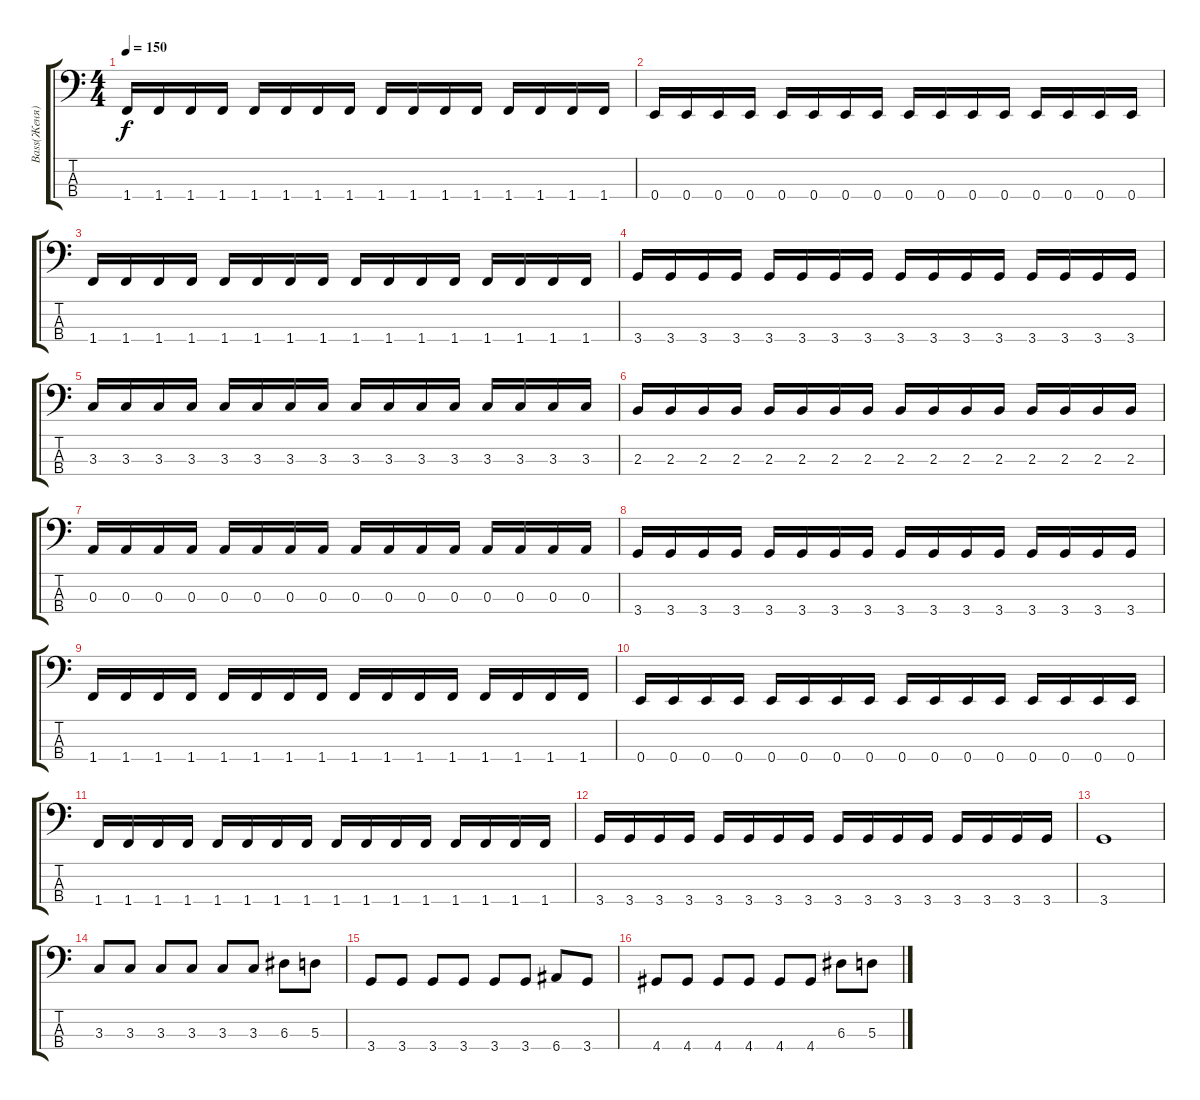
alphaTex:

\track ("Bass(Женя)" "Bass(Женя)") {instrument electricbassfinger}
\staff {score tabs}
\tuning (G2 D2 A1 E1) {hide}
\ts (4 4)
\tempo 150
\clef f4
\ks c
1.4.16{dy f} 1.4.16 1.4.16 1.4.16 1.4.16 1.4.16 1.4.16 1.4.16 1.4.16 1.4.16 1.4.16 1.4.16 1.4.16 1.4.16 1.4.16 1.4.16 |
0.4.16 0.4.16 0.4.16 0.4.16 0.4.16 0.4.16 0.4.16 0.4.16 0.4.16 0.4.16 0.4.16 0.4.16 0.4.16 0.4.16 0.4.16 0.4.16 |
1.4.16 1.4.16 1.4.16 1.4.16 1.4.16 1.4.16 1.4.16 1.4.16 1.4.16 1.4.16 1.4.16 1.4.16 1.4.16 1.4.16 1.4.16 1.4.16 |
3.4.16 3.4.16 3.4.16 3.4.16 3.4.16 3.4.16 3.4.16 3.4.16 3.4.16 3.4.16 3.4.16 3.4.16 3.4.16 3.4.16 3.4.16 3.4.16 |
3.3.16 3.3.16 3.3.16 3.3.16 3.3.16 3.3.16 3.3.16 3.3.16 3.3.16 3.3.16 3.3.16 3.3.16 3.3.16 3.3.16 3.3.16 3.3.16 |
2.3.16 2.3.16 2.3.16 2.3.16 2.3.16 2.3.16 2.3.16 2.3.16 2.3.16 2.3.16 2.3.16 2.3.16 2.3.16 2.3.16 2.3.16 2.3.16 |
0.3.16 0.3.16 0.3.16 0.3.16 0.3.16 0.3.16 0.3.16 0.3.16 0.3.16 0.3.16 0.3.16 0.3.16 0.3.16 0.3.16 0.3.16 0.3.16 |
3.4.16 3.4.16 3.4.16 3.4.16 3.4.16 3.4.16 3.4.16 3.4.16 3.4.16 3.4.16 3.4.16 3.4.16 3.4.16 3.4.16 3.4.16 3.4.16 |
1.4.16 1.4.16 1.4.16 1.4.16 1.4.16 1.4.16 1.4.16 1.4.16 1.4.16 1.4.16 1.4.16 1.4.16 1.4.16 1.4.16 1.4.16 1.4.16 |
0.4.16 0.4.16 0.4.16 0.4.16 0.4.16 0.4.16 0.4.16 0.4.16 0.4.16 0.4.16 0.4.16 0.4.16 0.4.16 0.4.16 0.4.16 0.4.16 |
1.4.16 1.4.16 1.4.16 1.4.16 1.4.16 1.4.16 1.4.16 1.4.16 1.4.16 1.4.16 1.4.16 1.4.16 1.4.16 1.4.16 1.4.16 1.4.16 |
3.4.16 3.4.16 3.4.16 3.4.16 3.4.16 3.4.16 3.4.16 3.4.16 3.4.16 3.4.16 3.4.16 3.4.16 3.4.16 3.4.16 3.4.16 3.4.16 |
3.4.1 |
3.3.8 3.3.8 3.3.8 3.3.8 3.3.8 3.3.8 6.3.8 5.3.8 |
3.4.8 3.4.8 3.4.8 3.4.8 3.4.8 3.4.8 6.4.8 3.4.8 |
4.4.8 4.4.8 4.4.8 4.4.8 4.4.8 4.4.8 6.3.8 5.3.8
